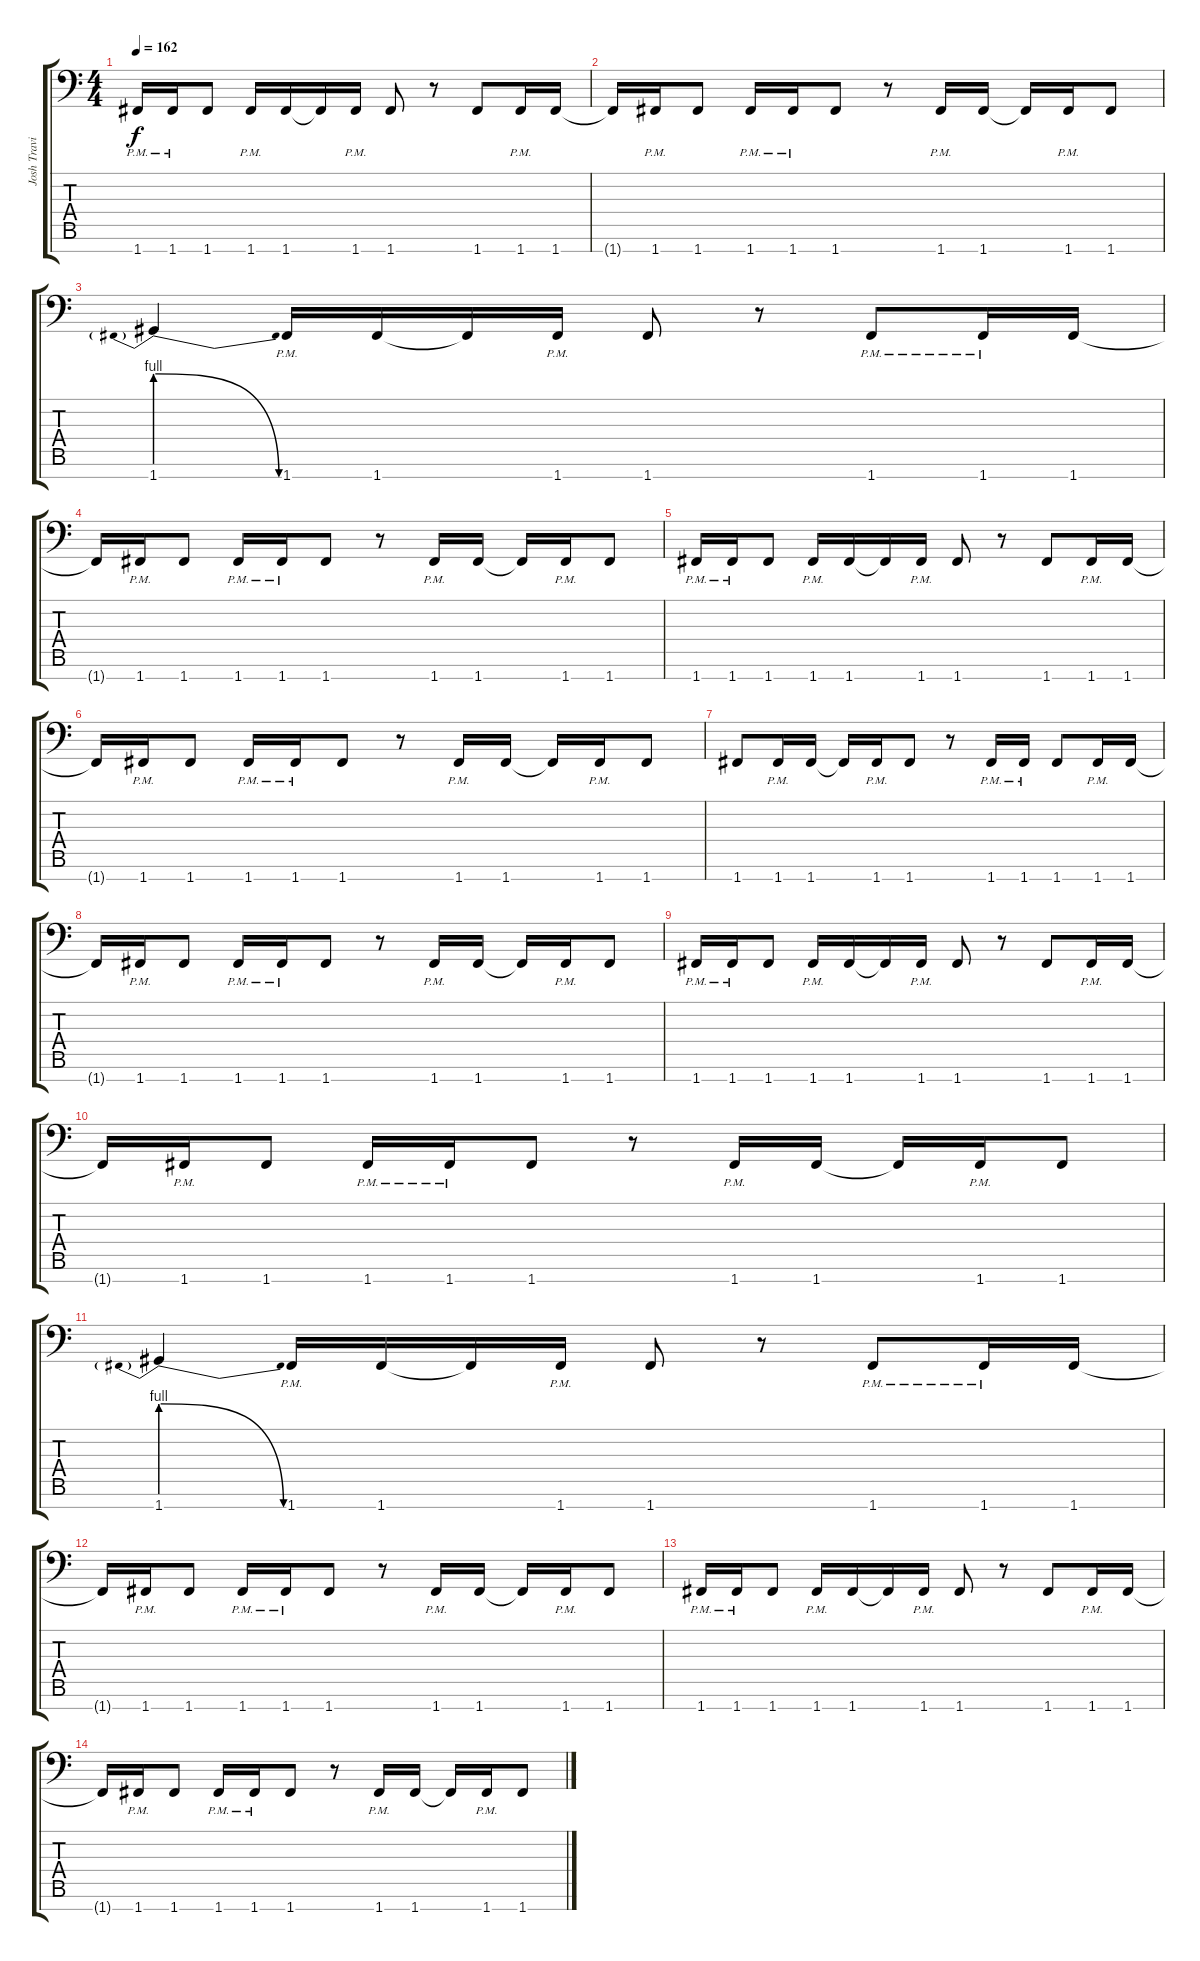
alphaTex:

\track ("Josh Travis" "Josh Travi") {instrument distortionguitar}
\staff {score tabs}
\tuning (B3 Gb3 E3 B2 G2 C2 F1) {hide}
\ts (4 4)
\tempo 162
\clef f4
\ks c
1.7{pm}.16{dy f} 1.7{pm}.16 1.7.8 1.7{pm}.16 1.7.16 1.7{t}.16 1.7{pm}.16 1.7.8 r.8 1.7.8 1.7{pm}.16 1.7.16 |
1.7{t}.16 1.7{pm}.16 1.7.8 1.7{pm}.16 1.7{pm}.16 1.7.8 r.8 1.7{pm}.16 1.7.16 1.7{t}.16 1.7{pm}.16 1.7.8 |
1.7{be (prebendrelease 0 4 60 0)}.4 1.7{pm}.16 1.7.16 1.7{t}.16 1.7{pm}.16 1.7.8 r.8 1.7{pm}.8 1.7{pm}.16 1.7.16 |
1.7{t}.16 1.7{pm}.16 1.7.8 1.7{pm}.16 1.7{pm}.16 1.7.8 r.8 1.7{pm}.16 1.7.16 1.7{t}.16 1.7{pm}.16 1.7.8 |
1.7{pm}.16 1.7{pm}.16 1.7.8 1.7{pm}.16 1.7.16 1.7{t}.16 1.7{pm}.16 1.7.8 r.8 1.7.8 1.7{pm}.16 1.7.16 |
1.7{t}.16 1.7{pm}.16 1.7.8 1.7{pm}.16 1.7{pm}.16 1.7.8 r.8 1.7{pm}.16 1.7.16 1.7{t}.16 1.7{pm}.16 1.7.8 |
1.7.8 1.7{pm}.16 1.7.16 1.7{t}.16 1.7{pm}.16 1.7.8 r.8 1.7{pm}.16 1.7{pm}.16 1.7.8 1.7{pm}.16 1.7.16 |
1.7{t}.16 1.7{pm}.16 1.7.8 1.7{pm}.16 1.7{pm}.16 1.7.8 r.8 1.7{pm}.16 1.7.16 1.7{t}.16 1.7{pm}.16 1.7.8 |
1.7{pm}.16 1.7{pm}.16 1.7.8 1.7{pm}.16 1.7.16 1.7{t}.16 1.7{pm}.16 1.7.8 r.8 1.7.8 1.7{pm}.16 1.7.16 |
1.7{t}.16 1.7{pm}.16 1.7.8 1.7{pm}.16 1.7{pm}.16 1.7.8 r.8 1.7{pm}.16 1.7.16 1.7{t}.16 1.7{pm}.16 1.7.8 |
1.7{be (prebendrelease 0 4 60 0)}.4 1.7{pm}.16 1.7.16 1.7{t}.16 1.7{pm}.16 1.7.8 r.8 1.7{pm}.8 1.7{pm}.16 1.7.16 |
1.7{t}.16 1.7{pm}.16 1.7.8 1.7{pm}.16 1.7{pm}.16 1.7.8 r.8 1.7{pm}.16 1.7.16 1.7{t}.16 1.7{pm}.16 1.7.8 |
1.7{pm}.16 1.7{pm}.16 1.7.8 1.7{pm}.16 1.7.16 1.7{t}.16 1.7{pm}.16 1.7.8 r.8 1.7.8 1.7{pm}.16 1.7.16 |
1.7{t}.16 1.7{pm}.16 1.7.8 1.7{pm}.16 1.7{pm}.16 1.7.8 r.8 1.7{pm}.16 1.7.16 1.7{t}.16 1.7{pm}.16 1.7.8
